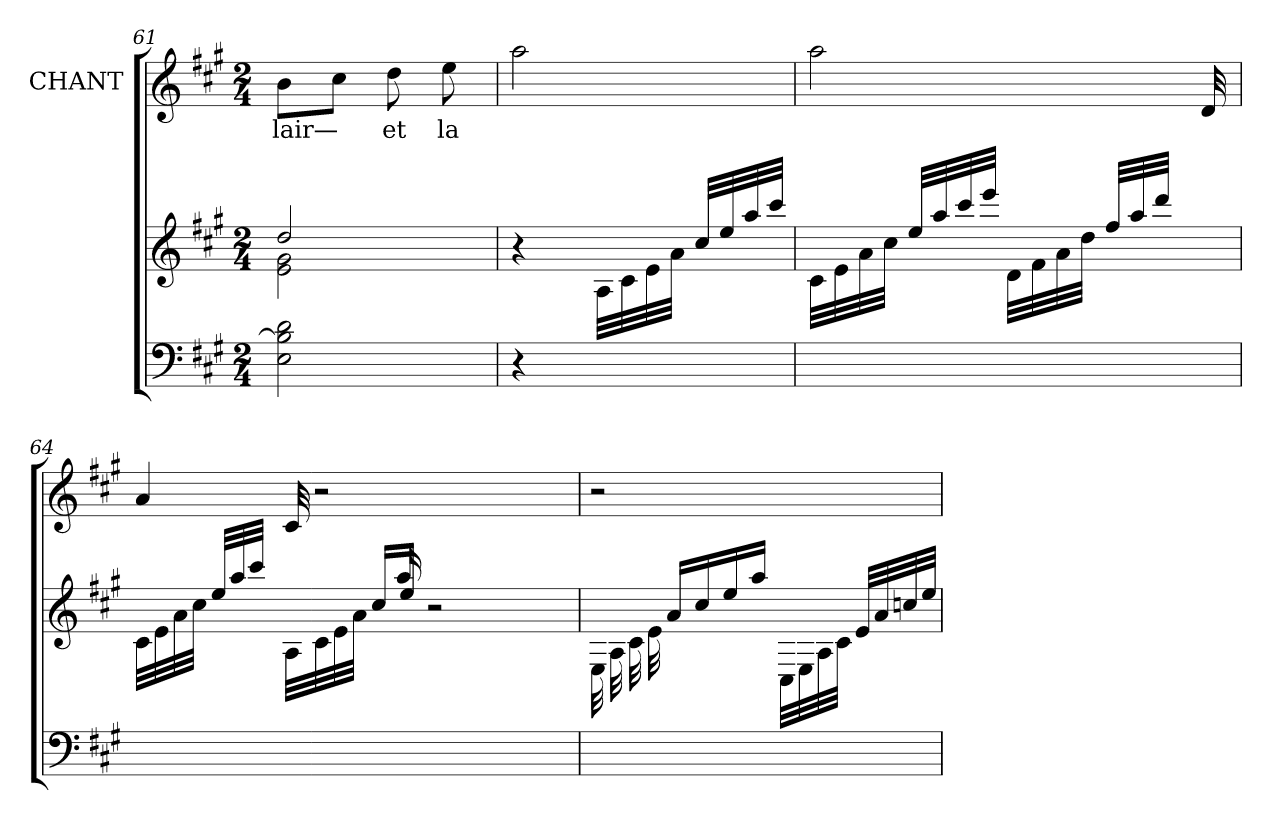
**kern	**kern	**kern	**text
*part3	*part2	*part1	*part1
*staff3	*staff2	*staff1	*staff1
*	*	*I"CHANT	*
*clefF4	*clefG2	*clefG2	*
*k[f#c#g#]	*k[f#c#g#]	*k[f#c#g#]	*
*M2/4	*M2/4	*M2/4	*
=61	=61	=61	=61
*	*^	*	*
2Ei\ 2di\ 2Bi]\	2ddj/	2eZ\ 2g#Z\	8bj\L	lair—
.	.	.	8cc#j\J	.
.	.	.	8ddj\	et
.	.	.	8eej\	la
*	*v	*v	*	*
!!LO:LB:g=z
=62	=62	=62	=62
4r	4r	2aaj\	.
4ryy	32Aj\LLL	.	.
.	32c#j\	.	.
.	32ej\	.	.
.	32aj\JJJ	.	.
.	32cc#j/LLL	.	.
.	32eej/	.	.
.	32aaj/	.	.
.	32ccc#j/JJJ	.	.
=63	=63	=63	=63
2ryy	32c#j\LLL	2aaj\	.
.	32ej\	.	.
.	32aj\	.	.
.	32cc#j\JJJ	.	.
.	32eej/LLL	.	.
.	32aaj/	.	.
.	32ccc#j/	.	.
.	32eeej/JJJ	.	.
.	32dj\LLL	.	.
.	32f#j\	.	.
.	32aj\	.	.
.	32ddj\JJJ	.	.
.	32ff#j/LLL	.	.
.	32aaj/	.	.
.	32dddj/JJJ	.	.
.	32ryy	.	.
32ryy	32ryy	32dV/	.
!!LO:LB:g=z
=64	=64	=64	=64
*	*^	*	*
8ryy	32c#j\LLL	32ryy	4aj/	.
.	32ej\	32ryy	.	.
.	32aj\	32ryy	.	.
.	32cc#j\JJJ	32ryy	.	.
2ryy	32eej/LLL	32ryy	.	.
.	32aaj/	32ryy	.	.
.	32ccc#j/JJJ	32ryy	.	.
.	32ryy	32ryy	.	.
.	32Aj\LLL	32ryy	32c#j/	.
.	32c#j\	32ryy	2r	.
.	32ej\	32ryy	.	.
.	32aj\JJJ	32ryy	.	.
.	16cc#j/LL	16ryy	.	.
.	16eej/JJ	16aai/	.	.
.	2ryy	2r	.	.
4.ryy	.	.	.	.
.	.	.	8..ryy	.
*	*v	*v	*	*
=65	=65	=65	=65
8ryy	32Ej\	2r	.
.	32Aj\	.	.
.	32c#j\	.	.
.	32ej\	.	.
2ryy	16aj/LL	.	.
.	16cc#j/	.	.
.	16eej/	.	.
.	16aaj/JJ	.	.
.	32C#j\LLL	.	.
.	32Ej\	.	.
.	32Aj\	.	.
.	32c#j\JJJ	.	.
.	32eV/LLL	8ryy	.
.	32aV/	.	.
.	32ccV/	.	.
.	32eeV/JJJ	.	.
=	=	=	=
*-	*-	*-	*-
